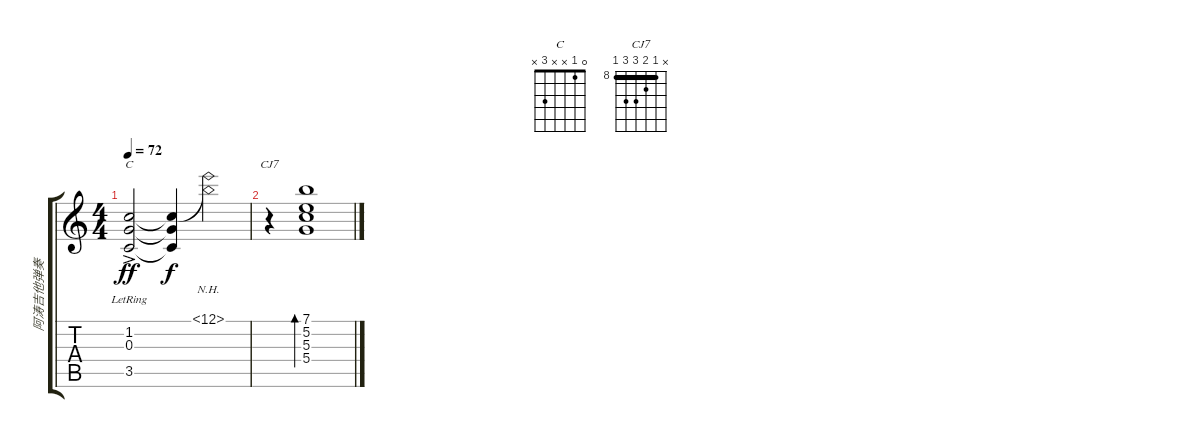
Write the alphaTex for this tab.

\track ("阿涛吉他弹奏" "阿涛吉他弹奏") {instrument acousticguitarsteel}
\staff {score tabs}
\tuning (E4 B3 G3 D3 A2 E2) {hide}
\chord ("C" 0 1 x x 3 x)
\chord ("CJ7" x 8 9 10 10 8) {firstfret 8 barre 8}
\ts (4 4)
\tempo 72
\clef g2
\ks c
(1.2{ac lr} 0.3 3.5{lr}).2{ch "C" dy ff} (1.2{t} 0.3{t} 3.5{t}).4{dy f} (0.1{nh t} 1.2{nh t}).2 |
r.4{ch "CJ7"} (7.1 5.2 5.3 5.4).1{bd 480}
